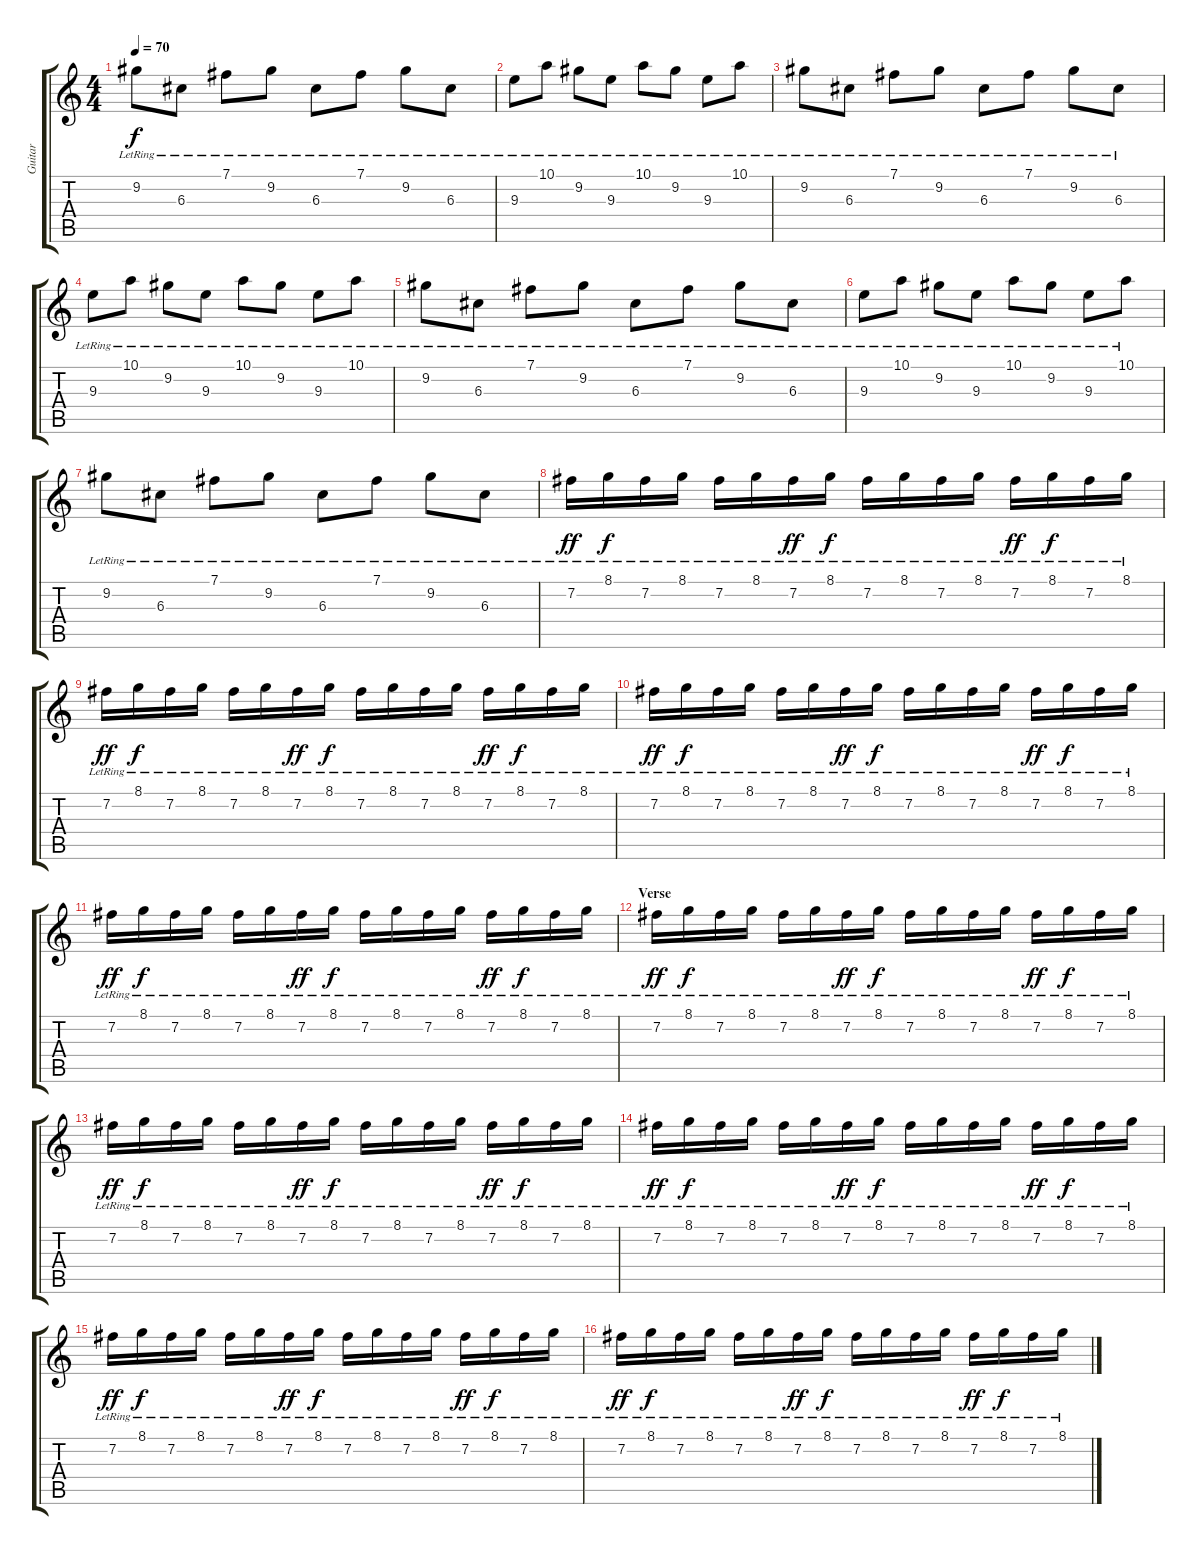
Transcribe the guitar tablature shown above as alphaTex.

\track ("Guitar" "Guitar") {instrument electricguitarjazz}
\staff {score tabs}
\tuning (B3 B3 G3 D3 A2 E2) {hide}
\ts (4 4)
\tempo 70
\clef g2
\ks c
9.2{lr}.8{dy f} 6.3{lr}.8 7.1{lr}.8 9.2{lr}.8 6.3{lr}.8 7.1{lr}.8 9.2{lr}.8 6.3{lr}.8 |
9.3{lr}.8 10.1{lr}.8 9.2{lr}.8 9.3{lr}.8 10.1{lr}.8 9.2{lr}.8 9.3{lr}.8 10.1{lr}.8 |
9.2{lr}.8 6.3{lr}.8 7.1{lr}.8 9.2{lr}.8 6.3{lr}.8 7.1{lr}.8 9.2{lr}.8 6.3{lr}.8 |
9.3{lr}.8 10.1{lr}.8 9.2{lr}.8 9.3{lr}.8 10.1{lr}.8 9.2{lr}.8 9.3{lr}.8 10.1{lr}.8 |
9.2{lr}.8 6.3{lr}.8 7.1{lr}.8 9.2{lr}.8 6.3{lr}.8 7.1{lr}.8 9.2{lr}.8 6.3{lr}.8 |
9.3{lr}.8 10.1{lr}.8 9.2{lr}.8 9.3{lr}.8 10.1{lr}.8 9.2{lr}.8 9.3{lr}.8 10.1{lr}.8 |
9.2{lr}.8 6.3{lr}.8 7.1{lr}.8 9.2{lr}.8 6.3{lr}.8 7.1{lr}.8 9.2{lr}.8 6.3{lr}.8 |
7.2{lr}.16{dy ff} 8.1{lr}.16{dy f} 7.2{lr}.16 8.1{lr}.16 7.2{lr}.16 8.1{lr}.16 7.2{lr}.16{dy ff} 8.1{lr}.16{dy f} 7.2{lr}.16 8.1{lr}.16 7.2{lr}.16 8.1{lr}.16 7.2{lr}.16{dy ff} 8.1{lr}.16{dy f} 7.2{lr}.16 8.1{lr}.16 |
7.2{lr}.16{dy ff} 8.1{lr}.16{dy f} 7.2{lr}.16 8.1{lr}.16 7.2{lr}.16 8.1{lr}.16 7.2{lr}.16{dy ff} 8.1{lr}.16{dy f} 7.2{lr}.16 8.1{lr}.16 7.2{lr}.16 8.1{lr}.16 7.2{lr}.16{dy ff} 8.1{lr}.16{dy f} 7.2{lr}.16 8.1{lr}.16 |
7.2{lr}.16{dy ff} 8.1{lr}.16{dy f} 7.2{lr}.16 8.1{lr}.16 7.2{lr}.16 8.1{lr}.16 7.2{lr}.16{dy ff} 8.1{lr}.16{dy f} 7.2{lr}.16 8.1{lr}.16 7.2{lr}.16 8.1{lr}.16 7.2{lr}.16{dy ff} 8.1{lr}.16{dy f} 7.2{lr}.16 8.1{lr}.16 |
7.2{lr}.16{dy ff} 8.1{lr}.16{dy f} 7.2{lr}.16 8.1{lr}.16 7.2{lr}.16 8.1{lr}.16 7.2{lr}.16{dy ff} 8.1{lr}.16{dy f} 7.2{lr}.16 8.1{lr}.16 7.2{lr}.16 8.1{lr}.16 7.2{lr}.16{dy ff} 8.1{lr}.16{dy f} 7.2{lr}.16 8.1{lr}.16 |
\section ("" "Verse")
7.2{lr}.16{dy ff} 8.1{lr}.16{dy f} 7.2{lr}.16 8.1{lr}.16 7.2{lr}.16 8.1{lr}.16 7.2{lr}.16{dy ff} 8.1{lr}.16{dy f} 7.2{lr}.16 8.1{lr}.16 7.2{lr}.16 8.1{lr}.16 7.2{lr}.16{dy ff} 8.1{lr}.16{dy f} 7.2{lr}.16 8.1{lr}.16 |
7.2{lr}.16{dy ff} 8.1{lr}.16{dy f} 7.2{lr}.16 8.1{lr}.16 7.2{lr}.16 8.1{lr}.16 7.2{lr}.16{dy ff} 8.1{lr}.16{dy f} 7.2{lr}.16 8.1{lr}.16 7.2{lr}.16 8.1{lr}.16 7.2{lr}.16{dy ff} 8.1{lr}.16{dy f} 7.2{lr}.16 8.1{lr}.16 |
7.2{lr}.16{dy ff} 8.1{lr}.16{dy f} 7.2{lr}.16 8.1{lr}.16 7.2{lr}.16 8.1{lr}.16 7.2{lr}.16{dy ff} 8.1{lr}.16{dy f} 7.2{lr}.16 8.1{lr}.16 7.2{lr}.16 8.1{lr}.16 7.2{lr}.16{dy ff} 8.1{lr}.16{dy f} 7.2{lr}.16 8.1{lr}.16 |
7.2{lr}.16{dy ff} 8.1{lr}.16{dy f} 7.2{lr}.16 8.1{lr}.16 7.2{lr}.16 8.1{lr}.16 7.2{lr}.16{dy ff} 8.1{lr}.16{dy f} 7.2{lr}.16 8.1{lr}.16 7.2{lr}.16 8.1{lr}.16 7.2{lr}.16{dy ff} 8.1{lr}.16{dy f} 7.2{lr}.16 8.1{lr}.16 |
7.2{lr}.16{dy ff} 8.1{lr}.16{dy f} 7.2{lr}.16 8.1{lr}.16 7.2{lr}.16 8.1{lr}.16 7.2{lr}.16{dy ff} 8.1{lr}.16{dy f} 7.2{lr}.16 8.1{lr}.16 7.2{lr}.16 8.1{lr}.16 7.2{lr}.16{dy ff} 8.1{lr}.16{dy f} 7.2{lr}.16 8.1{lr}.16
